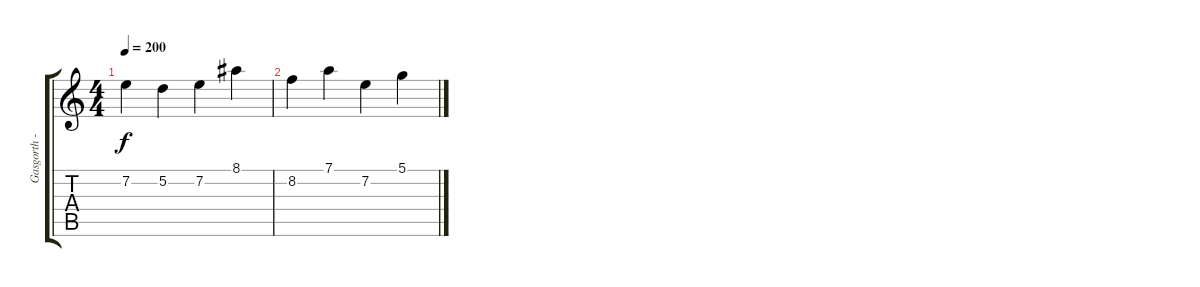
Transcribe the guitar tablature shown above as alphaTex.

\track ("Gasgorth - Aris " "Gasgorth -") {instrument distortionguitar}
\staff {score tabs}
\tuning (D4 A3 F3 C3 G2 D2) {hide}
\ts (4 4)
\tempo 200
\clef g2
\ks c
7.2{t}.4{dy f} 5.2.4 7.2.4 8.1.4 |
8.2.4 7.1.4 7.2.4 5.1.4
